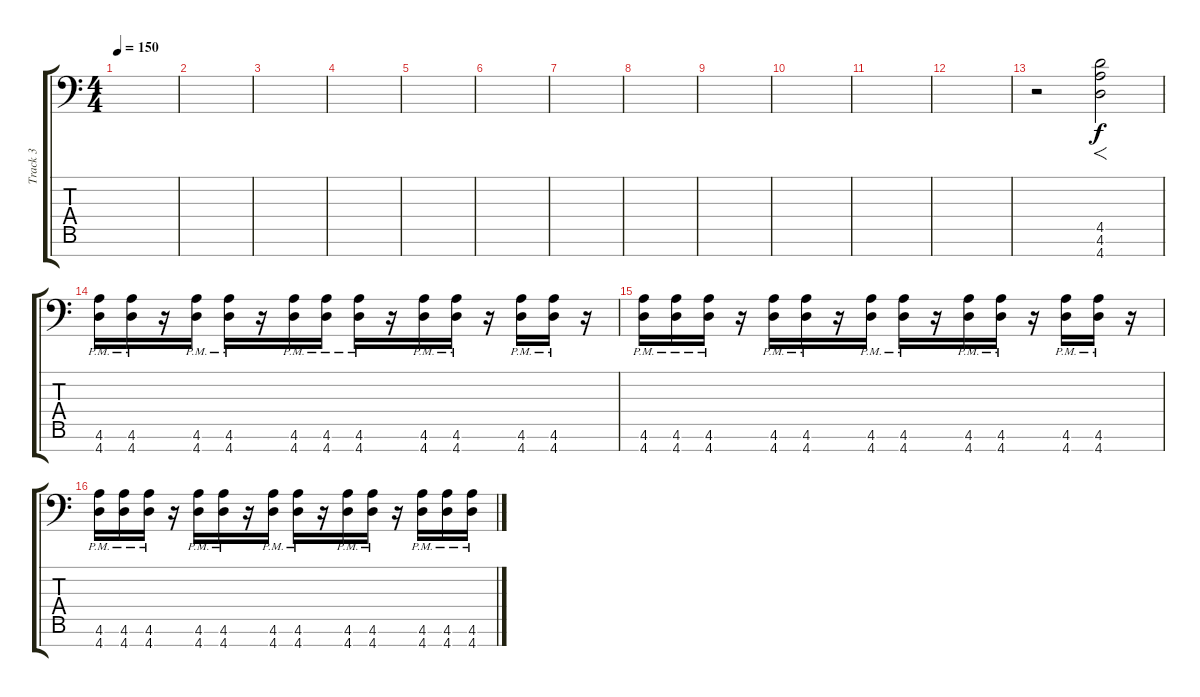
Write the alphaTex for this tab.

\track ("Track 3" "Track 3") {instrument distortionguitar}
\staff {score tabs}
\tuning (Eb4 Bb3 F3 Eb3 Bb2 F2 Bb1) {hide}
\ts (4 4)
\tempo 150
\clef f4
\ks c
|
|
|
|
|
|
|
|
|
|
|
|
r.2 (4.5 4.6 4.7).2{f volume 13} |
(4.6{pm} 4.7{pm}).16 (4.6{pm} 4.7{pm}).16 r.16 (4.6{pm} 4.7{pm}).16 (4.6{pm} 4.7{pm}).16 r.16 (4.6{pm} 4.7{pm}).16 (4.6{pm} 4.7{pm}).16 (4.6{pm} 4.7{pm}).16 r.16 (4.6{pm} 4.7{pm}).16 (4.6{pm} 4.7{pm}).16 r.16 (4.6{pm} 4.7{pm}).16 (4.6{pm} 4.7{pm}).16 r.16 |
(4.6{pm} 4.7{pm}).16 (4.6{pm} 4.7{pm}).16 (4.6{pm} 4.7{pm}).16 r.16 (4.6{pm} 4.7{pm}).16 (4.6{pm} 4.7{pm}).16 r.16 (4.6{pm} 4.7{pm}).16 (4.6{pm} 4.7{pm}).16 r.16 (4.6{pm} 4.7{pm}).16 (4.6{pm} 4.7{pm}).16 r.16 (4.6{pm} 4.7{pm}).16 (4.6{pm} 4.7{pm}).16 r.16 |
(4.6{pm} 4.7{pm}).16 (4.6{pm} 4.7{pm}).16 (4.6{pm} 4.7{pm}).16 r.16 (4.6{pm} 4.7{pm}).16 (4.6{pm} 4.7{pm}).16 r.16 (4.6{pm} 4.7{pm}).16 (4.6{pm} 4.7{pm}).16 r.16 (4.6{pm} 4.7{pm}).16 (4.6{pm} 4.7{pm}).16 r.16 (4.6{pm} 4.7{pm}).16 (4.6{pm} 4.7{pm}).16 (4.6{pm} 4.7{pm}).16
